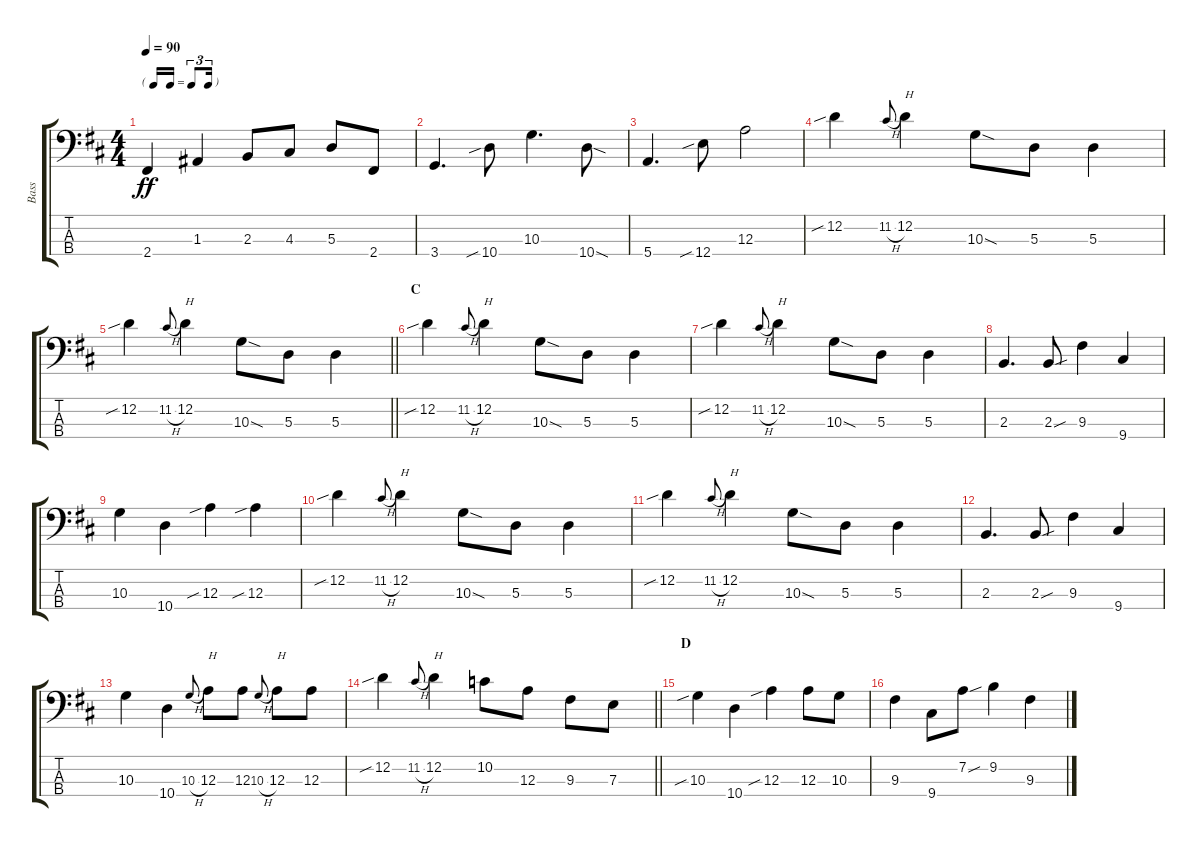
\track ("Bass" "Bass") {instrument electricbasspick}
\staff {score tabs}
\tuning (G2 D2 A1 E1) {hide}
\ts (4 4)
\tf triplet16th
\tempo 90
\clef f4
\ks d
2.4.4{dy ff} 1.3.4 2.3.8 4.3.8 5.3.8 2.4.8 |
3.4.4{d} 10.4{sib}.8 10.3.4{d} 10.4{sod}.8 |
5.4.4{d} 12.4{sib}.8 12.3.2 |
12.2{sib}.4 11.2{h}.8{gr onbeat} 12.2.4{txt "H"} 10.3{sod}.8 5.3.8 5.3.4 |
\barLineRight lightlight
12.2{sib}.4 11.2{h}.8{gr onbeat} 12.2.4{txt "H"} 10.3{sod}.8 5.3.8 5.3.4 |
\section ("" "C")
12.2{sib}.4 11.2{h}.8{gr onbeat} 12.2.4{txt "H"} 10.3{sod}.8 5.3.8 5.3.4 |
12.2{sib}.4 11.2{h}.8{gr onbeat} 12.2.4{txt "H"} 10.3{sod}.8 5.3.8 5.3.4 |
2.3.4{d} 2.3{sou}.8 9.3.4 9.4.4 |
10.3.4 10.4.4 12.3{sib}.4 12.3{sib}.4 |
12.2{sib}.4 11.2{h}.8{gr onbeat} 12.2.4{txt "H"} 10.3{sod}.8 5.3.8 5.3.4 |
12.2{sib}.4 11.2{h}.8{gr onbeat} 12.2.4{txt "H"} 10.3{sod}.8 5.3.8 5.3.4 |
2.3.4{d} 2.3{sou}.8 9.3.4 9.4.4 |
10.3.4 10.4.4 10.3{h}.8{gr onbeat} 12.3.8{txt "H"} 12.3.8 10.3{h}.8{gr onbeat} 12.3.8{txt "H"} 12.3.8 |
\barLineRight lightlight
12.2{sib}.4 11.2{h}.8{gr onbeat} 12.2.4{txt "H"} 10.2.8 12.3.8 9.3.8 7.3.8 |
\section ("" "D")
10.3{sib}.4 10.4.4 12.3{sib}.4 12.3.8 10.3.8 |
9.3.4 9.4.8 7.2{sou}.8 9.2.4 9.3.4
